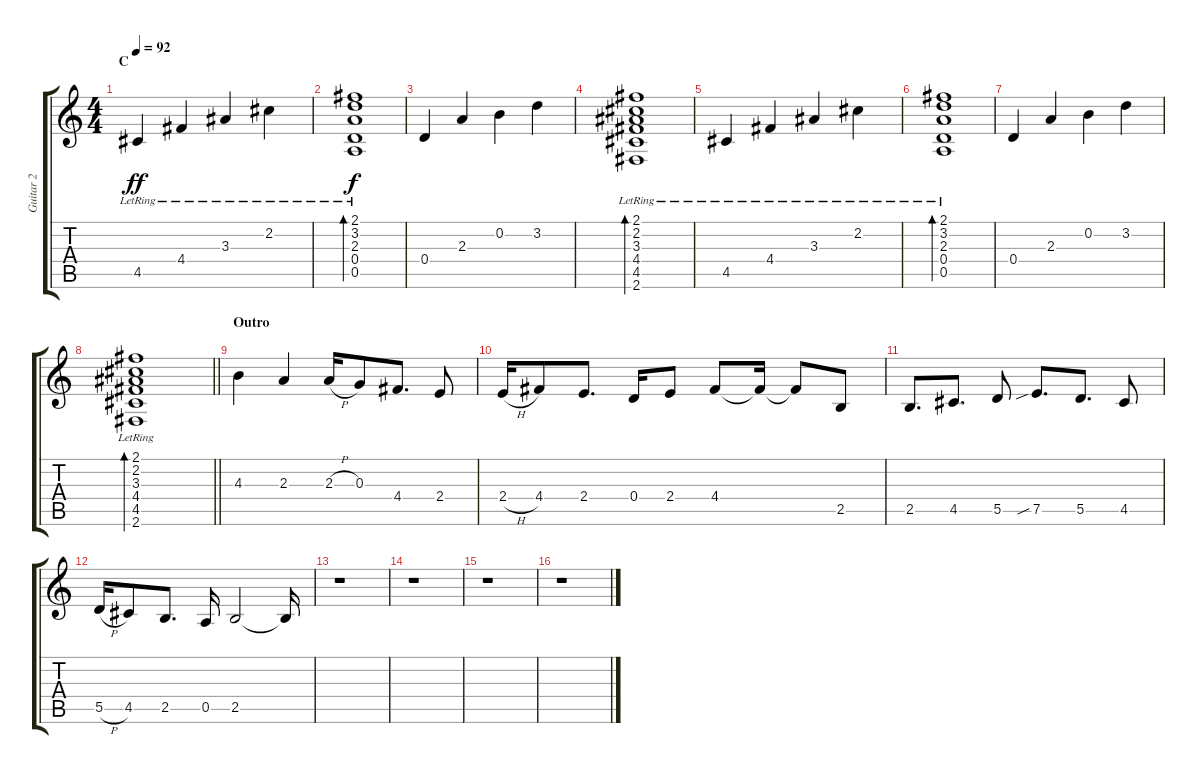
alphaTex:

\track ("Guitar 2" "Guitar 2") {instrument electricguitarjazz}
\staff {score tabs}
\tuning (E4 B3 G3 D3 A2 E2) {hide}
\ts (4 4)
\section ("" "C")
\tempo 92
\clef g2
\ks c
4.5{lr}.4{dy ff} 4.4{lr}.4 3.3{lr}.4 2.2{lr}.4 |
(2.1{lr} 3.2{lr} 2.3{lr} 0.4{lr} 0.5{lr}).1{bd 120 dy f} |
0.4.4 2.3.4 0.2.4 3.2.4 |
(2.1{lr} 2.2{lr} 3.3{lr} 4.4{lr} 4.5{lr} 2.6{lr}).1{bd 120} |
4.5{lr}.4 4.4{lr}.4 3.3{lr}.4 2.2{lr}.4 |
(2.1{lr} 3.2{lr} 2.3{lr} 0.4{lr} 0.5{lr}).1{bd 120} |
0.4.4 2.3.4 0.2.4 3.2.4 |
\barLineRight lightlight
(2.1{lr} 2.2{lr} 3.3{lr} 4.4{lr} 4.5{lr} 2.6{lr}).1{bd 120} |
\section ("" "Outro")
4.3.4 2.3.4 2.3{h}.16 0.3.8 4.4.8{d} 2.4.8 |
2.4{h}.16 4.4.8 2.4.8{d} 0.4.16 2.4.8 4.4.8 4.4{t}.16 4.4{t}.8 2.5.8 |
2.5.8{d} 4.5.8{d} 5.5.8 7.5{sib}.8{d} 5.5.8{d} 4.5.8 |
5.5{h}.16 4.5.8 2.5.8{d} 0.5.16 2.5.2 2.5{t}.16 |
r.1 |
r.1 |
r.1 |
r.1
